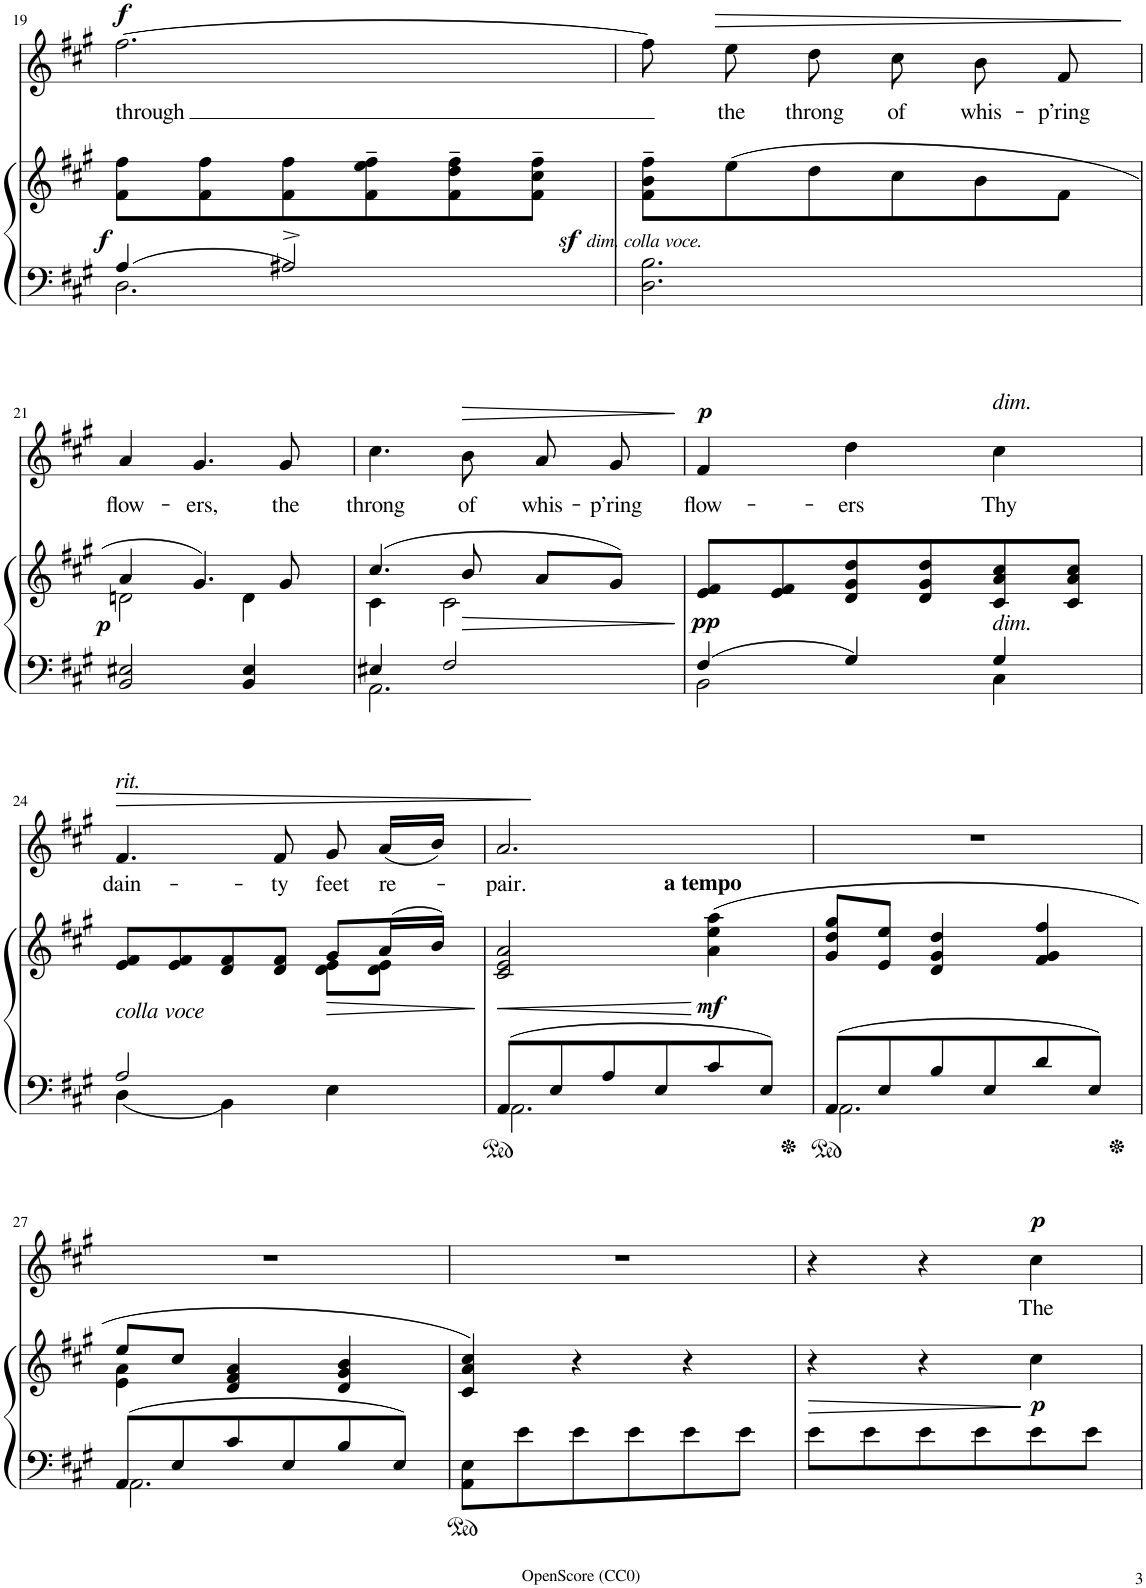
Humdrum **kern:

**kern	**kern	**dynam	**kern	**text	**dynam
*part2	*part2	*part2	*part1	*part1	*part1
*staff3	*staff2	*staff2/3	*staff1	*staff1	*staff1
*I"Piano	*	*	*I"Voice	*	*
*I'Pno	*	*	*	*	*
!!LO:PB:g=z
*clefF4	*clefG2	*	*clefG2	*	*
*k[f#c#g#]	*k[f#c#g#]	*	*k[f#c#g#]	*	*
*M3/4	*M3/4	*	*M3/4	*	*
=19	=19	=19	=19	=19	=19
*^	*	*	*	*	*
!	!	!	!LO:DY:b	!	!LO:LY:b	!LO:DY:a
4A/	2.D\	8f#\ 8ff#\L	f	[2.ff#\	through	f
.	.	8f#\ 8ff#\	.	.	.	.
2A#X^/	.	8f#\ 8ff#\	.	.	.	.
.	.	8f#\~ 8ee\~ 8ff#\~	.	.	.	.
.	.	8f#\~ 8dd\~ 8ff#\~	.	.	.	.
.	.	8f#\~ 8cc#\~ 8ff#\~J	.	.	.	.
*v	*v	*	*	*	*	*
=20	=20	=20	=20	=20	=20
!	!	!LO:DY:b	!	!	!
2.D\ 2.B\	8f#\z<~ 8b\z<~ 8ff#\z<~L	other-dynamics	8ff#\]	.	.
!	!	!	!	!LO:LY:b	!LO:HP:b
.	(8ee\	.	8ee\	the	>
!	!	!	!	!LO:LY:b	!
.	8dd\	.	8dd\	throng	.
!	!	!	!	!LO:LY:b	!
.	8cc#\	.	8cc#\	of	.
!	!	!	!	!LO:LY:b	!
.	8b\	.	8b\	whis-	.
!	!	!	!	!LO:LY:b	!
.	8f#\J	.	8f#/	-p’ring	.
.	.	.	.	.	]
!!LO:LB:g=z
=21	=21	=21	=21	=21	=21
*	*^	*	*	*	*
!	!	!	!LO:DY:b	!	!LO:LY:b	!
2BB/ 2E#X/	4a/	2dn\	p	4a/	flow-	.
!	!	!	!	!	!LO:LY:b	!
.	4.g#/)	.	.	4.g#/	-ers,	.
4BB/ 4E#/	.	4d\	.	.	.	.
!	!	!	!	!	!LO:LY:b	!
.	8g#/	.	.	8g#/	the	.
=22	=22	=22	=22	=22	=22	=22
*^	*	*	*	*	*	*
!	!	!	!	!	!	!LO:LY:b	!
4E#X/	2.AA\	(4.cc#/	4c#\	.	4.cc#\	throng	.
2F#/	.	.	2c#\	.	.	.	.
!	!	!	!	!LO:HP:b	!	!LO:LY:b	!LO:HP:b
.	.	8b/	.	>	8b\	of	>
!	!	!	!	!	!	!LO:LY:b	!
.	.	8a/L	.	.	8a/	whis-	.
!	!	!	!	!	!	!LO:LY:b	!
.	.	8g#/J)	.	.	8g#/	-p’ring	.
*v	*v	*	*	*	*	*	*
*	*v	*v	*	*	*	*
.	.	]	.	.	]
=23	=23	=23	=23	=23	=23
*^	*	*	*	*	*
!	!	!	!LO:DY:b	!	!LO:LY:b	!LO:DY:a
4F#/	2BB\	8e/ 8f#/L	pp	4f#/	flow-	p
.	.	8e/ 8f#/	.	.	.	.
!	!	!	!	!	!LO:LY:b	!
4G#/	.	8d/ 8g#/ 8dd/	.	4dd\	-ers	.
.	.	8d/ 8g#/ 8dd/	.	.	.	.
!	!	!	!	!LO:TX:a:i:t=dim.	!	!
!	!	!LO:TX:b:i:t=dim.	!	!	!	!
!	!	!	!	!	!LO:LY:b	!
4G#/	4C#\	8c#/ 8a/ 8cc#/	.	4cc#\	Thy	.
.	.	8c#/ 8a/ 8cc#/J	.	.	.	.
!!LO:LB:g=z
=24	=24	=24	=24	=24	=24	=24
*	*	*^	*	*	*	*
!	!	!	!	!	!LO:TX:a:i:t=rit.	!	!
!	!	!LO:TX:b:i:t=colla voce	!	!	!	!	!
!	!	!	!	!	!	!LO:LY:b	!LO:HP:b
2A/	4D\	8e/ 8f#/L	2ryy	.	4.f#/	dain-	>
.	.	8e/ 8f#/	.	.	.	.	.
.	4BB\	8d/ 8f#/	.	.	.	.	.
!	!	!	!	!	!	!LO:LY:b	!
.	.	8d/ 8f#/J	.	.	8f#/	-ty	.
!	!	!	!	!LO:HP:b	!	!LO:LY:b	!
4E\	4ryy	8g#/L	8d\ 8e\L	>	8g#/	feet	.
!	!	!	!	!	!	!LO:LY:b	!
.	.	(16a/L	8d\ 8e\J	.	(16a/LL	re-	.
.	.	16b/JJ)	.	.	16b/JJ)	.	.
*v	*v	*	*	*	*	*	*
*	*v	*v	*	*	*	*
.	.	]	.	.	.
=25	=25	=25	=25	=25	=25
*^	*	*	*	*	*
!	!	!	!LO:HP:b	!	!LO:LY:b	!
8AA/L	2.AA\	2c#/ 2e/ 2a/	<	2.a/	-pair.	.
8E/	.	.	.	.	.	.
8A/	.	.	.	.	.	.
8E/	.	.	.	.	.	.
!	!	!LO:TX:a:B:t=a tempo	!	!	!	!
!	!	!	!LO:DY:n=1:b	!	!	!
8c#/	.	(4a\ 4ee\ 4aa\	[ mf	.	.	.
8E/J	.	.	.	.	.	.
*v	*v	*	*	*	*	*
.	.	.	.	.	]
=26	=26	=26	=26	=26	=26
*^	*	*	*	*	*
8AA/L	2.AA\	8g#/ 8dd/ 8gg#/L	.	2.r	.	.
8E/	.	8e/ 8ee/J	.	.	.	.
8B/	.	4d/ 4g#/ 4dd/	.	.	.	.
8E/	.	.	.	.	.	.
8d/	.	4f#/ 4g#/ 4ff#/	.	.	.	.
8E/J	.	.	.	.	.	.
!!LO:LB:g=z
=27	=27	=27	=27	=27	=27	=27
*	*	*^	*	*	*	*
8AA/L	2.AA\	8ee/L	4e\ 4a\	.	2.r	.	.
8E/	.	8cc#/J	.	.	.	.	.
8c#/	.	4d/ 4f#/ 4a/	2ryy	.	.	.	.
8E/	.	.	.	.	.	.	.
8B/	.	4d/ 4g#/ 4b/	.	.	.	.	.
8E/J	.	.	.	.	.	.	.
*v	*v	*	*	*	*	*	*
*	*v	*v	*	*	*	*
=28	=28	=28	=28	=28	=28
8AA\ 8E\L	4c#/ 4a/ 4cc#/)	.	2.r	.	.
8e\	.	.	.	.	.
8e\	4r	.	.	.	.
8e\	.	.	.	.	.
8e\	4r	.	.	.	.
8e\J	.	.	.	.	.
=29	=29	=29	=29	=29	=29
!	!	!LO:HP:b	!	!	!
8e\L	4r	>	4r	.	.
8e\	.	.	.	.	.
8e\	4r	.	4r	.	.
8e\	.	.	.	.	.
!	!	!LO:DY:n=1:b	!	!LO:LY:b	!LO:DY:a
8e\	4cc#\	] p	4cc#\	The	p
8e\J	.	.	.	.	.
=	=	=	=	=	=
*-	*-	*-	*-	*-	*-
